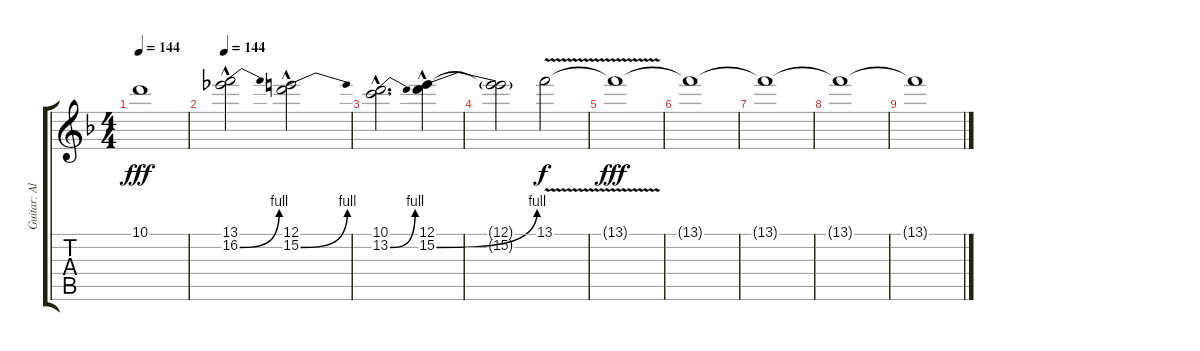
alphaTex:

\track ("Guitar: Aldo" "Guitar: Al") {instrument overdrivenguitar}
\staff {score tabs}
\tuning (E4 B3 G3 D3 A2 E2) {hide}
\ts (4 4)
\tempo 144
\clef g2
\ks f
10.1{t}.1{dy fff} |
\tempo 144
(13.1{hac} 16.2{be (bend 0 0 60 4) hac}).2 (12.1{hac} 15.2{be (bend 0 0 60 4) hac}).2 |
(10.1{hac} 13.2{be (bend 0 0 60 4) hac}).2{d} (12.1{hac} 15.2{be (bend 0 0 60 4) hac}).4 |
(12.1{t} 15.2{t}).2 13.1{v}.2{dy f volume 0} |
13.1{t}.1{dy fff} |
13.1{t}.1 |
13.1{t}.1 |
13.1{t}.1 |
13.1{t}.1
